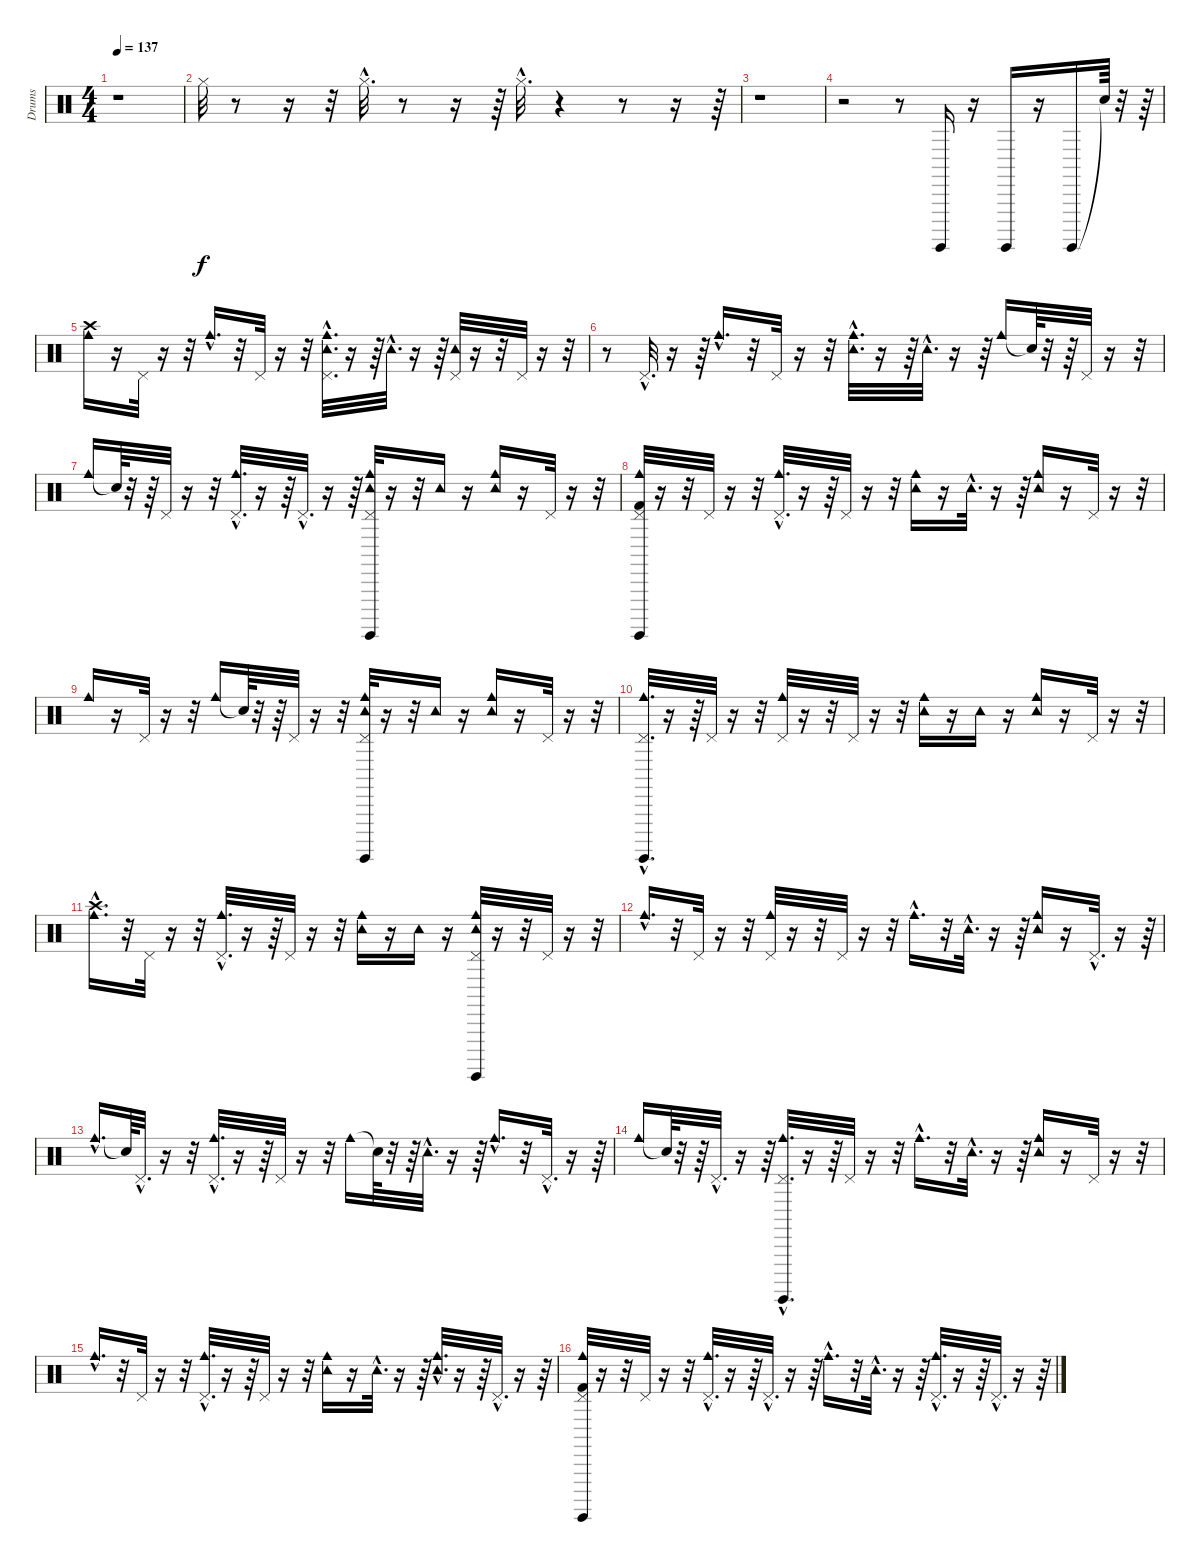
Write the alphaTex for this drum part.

\track ("Drums   " "Drums   ") {instrument percussion}
\staff {score}
\articulation defaults
\ts (4 4)
\tempo 137
\clef neutral
\ks c
r.1{dy f} |
"Hi-Hat (closed)".32 r.8 r.16 r.32 "Hi-Hat (closed)"{hac}.32{d} r.8 r.16 r.64 "Hi-Hat (closed)"{hac}.32{d} r.4 r.8 r.16 r.64 |
r.1 |
r.2 r.8 "Surdo (hit)".16 r.16 "Surdo (hit)".16 r.16 "Surdo (hit)".16 "Snare (hit)"{t}.64 r.32 r.64 |
("Crash high (hit)" "Cowbell medium (hit)").16 r.16 "Pedal Hi-Hat (hit)".32 r.16 r.32 "Cowbell medium (hit)"{hac}.16{d} r.32 "Pedal Hi-Hat (hit)".32 r.16 r.32 ("Pedal Hi-Hat (hit)"{hac} "Tambourine (hit)"{hac} "Cowbell medium (hit)"{hac}).32{d} r.16 r.64 "Tambourine (hit)"{hac}.32{d} r.16 r.64 ("Pedal Hi-Hat (hit)" "Tambourine (hit)").32 r.16 r.32 "Pedal Hi-Hat (hit)".32 r.16 r.32 |
r.8 "Pedal Hi-Hat (hit)"{hac}.32{d} r.16 r.64 "Cowbell medium (hit)"{hac}.16{d} r.32 "Pedal Hi-Hat (hit)".32 r.16 r.32 ("Tambourine (hit)"{hac} "Cowbell medium (hit)"{hac}).32{d} r.16 r.64 "Tambourine (hit)"{hac}.32{d} r.16 r.64 "Cowbell medium (hit)".16 "Snare (hit)"{t}.64 r.32 r.64 "Pedal Hi-Hat (hit)".32 r.16 r.32 |
"Cowbell medium (hit)".16 "Snare (hit)"{t}.64 r.32 r.64 "Pedal Hi-Hat (hit)".32 r.16 r.32 ("Pedal Hi-Hat (hit)"{hac} "Cowbell medium (hit)"{hac}).32{d} r.16 r.64 "Pedal Hi-Hat (hit)"{hac}.32{d} r.16 r.64 ("Pedal Hi-Hat (hit)" "Surdo (hit)" "Tambourine (hit)" "Cowbell medium (hit)").32 r.16 r.32 "Tambourine (hit)".16 r.16 ("Tambourine (hit)" "Cowbell medium (hit)").16 r.16 "Pedal Hi-Hat (hit)".32 r.16 r.32 |
("Kick (hit) 2" "Pedal Hi-Hat (hit)" "Surdo (hit)" "Cowbell medium (hit)").32 r.16 r.32 "Pedal Hi-Hat (hit)".32 r.16 r.32 ("Pedal Hi-Hat (hit)"{hac} "Cowbell medium (hit)"{hac}).32{d} r.16 r.64 "Pedal Hi-Hat (hit)".32 r.16 r.32 ("Tambourine (hit)" "Cowbell medium (hit)").16 r.16 "Tambourine (hit)"{hac}.32{d} r.16 r.64 ("Tambourine (hit)" "Cowbell medium (hit)").16 r.16 "Pedal Hi-Hat (hit)".32 r.16 r.32 |
"Cowbell medium (hit)".16 r.16 "Pedal Hi-Hat (hit)".32 r.16 r.32 "Cowbell medium (hit)".16 "Snare (hit)"{t}.64 r.32 r.64 "Pedal Hi-Hat (hit)".32 r.16 r.32 ("Pedal Hi-Hat (hit)" "Surdo (hit)" "Tambourine (hit)" "Cowbell medium (hit)").32 r.16 r.32 "Tambourine (hit)".16 r.16 ("Tambourine (hit)" "Cowbell medium (hit)").16 r.16 "Pedal Hi-Hat (hit)".32 r.16 r.32 |
("Pedal Hi-Hat (hit)"{hac} "Surdo (hit)"{hac} "Cowbell medium (hit)"{hac}).32{d} r.16 r.64 "Pedal Hi-Hat (hit)".32 r.16 r.32 ("Pedal Hi-Hat (hit)" "Cowbell medium (hit)").32 r.16 r.32 "Pedal Hi-Hat (hit)".32 r.16 r.32 ("Tambourine (hit)" "Cowbell medium (hit)").16 r.16 "Tambourine (hit)".16 r.16 ("Tambourine (hit)" "Cowbell medium (hit)").16 r.16 "Pedal Hi-Hat (hit)".32 r.16 r.32 |
("Crash high (hit)"{hac} "Cowbell medium (hit)"{hac}).16{d} r.32 "Pedal Hi-Hat (hit)".32 r.16 r.32 ("Pedal Hi-Hat (hit)"{hac} "Cowbell medium (hit)"{hac}).32{d} r.16 r.64 "Pedal Hi-Hat (hit)".32 r.16 r.32 ("Tambourine (hit)" "Cowbell medium (hit)").16 r.16 "Tambourine (hit)".16 r.16 ("Pedal Hi-Hat (hit)" "Surdo (hit)" "Tambourine (hit)" "Cowbell medium (hit)").32 r.16 r.32 "Pedal Hi-Hat (hit)".32 r.16 r.32 |
"Cowbell medium (hit)"{hac}.16{d} r.32 "Pedal Hi-Hat (hit)".32 r.16 r.32 ("Pedal Hi-Hat (hit)" "Cowbell medium (hit)").32 r.16 r.32 "Pedal Hi-Hat (hit)".32 r.16 r.32 "Cowbell medium (hit)"{hac}.16{d} r.32 "Tambourine (hit)"{hac}.32{d} r.16 r.64 ("Tambourine (hit)" "Cowbell medium (hit)").16 r.16 "Pedal Hi-Hat (hit)"{hac}.32{d} r.16 r.64 |
"Cowbell medium (hit)"{hac}.16{d} "Snare (hit)"{t}.64 "Pedal Hi-Hat (hit)"{hac}.32{d} r.16 r.32 ("Pedal Hi-Hat (hit)"{hac} "Cowbell medium (hit)"{hac}).32{d} r.16 r.64 "Pedal Hi-Hat (hit)".32 r.16 r.32 "Cowbell medium (hit)".16 "Snare (hit)"{t}.64 r.32 r.64 "Tambourine (hit)"{hac}.32{d} r.16 r.64 "Cowbell medium (hit)"{hac}.16{d} r.32 "Pedal Hi-Hat (hit)"{hac}.32{d} r.16 r.64 |
"Cowbell medium (hit)".16 "Snare (hit)"{t}.64 r.32 r.64 "Pedal Hi-Hat (hit)"{hac}.32{d} r.16 r.64 ("Pedal Hi-Hat (hit)"{hac} "Surdo (hit)"{hac} "Cowbell medium (hit)"{hac}).32{d} r.16 r.64 "Pedal Hi-Hat (hit)".32 r.16 r.32 "Cowbell medium (hit)"{hac}.16{d} r.32 "Tambourine (hit)"{hac}.32{d} r.16 r.64 ("Tambourine (hit)" "Cowbell medium (hit)").16 r.16 "Pedal Hi-Hat (hit)".32 r.16 r.32 |
"Cowbell medium (hit)"{hac}.16{d} r.32 "Pedal Hi-Hat (hit)".32 r.16 r.32 ("Pedal Hi-Hat (hit)"{hac} "Cowbell medium (hit)"{hac}).32{d} r.16 r.64 "Pedal Hi-Hat (hit)".32 r.16 r.32 ("Tambourine (hit)" "Cowbell medium (hit)").16 r.16 "Tambourine (hit)"{hac}.32{d} r.16 r.64 ("Tambourine (hit)"{hac} "Cowbell medium (hit)"{hac}).32{d} r.16 r.64 "Pedal Hi-Hat (hit)"{hac}.32{d} r.16 r.64 |
("Kick (hit) 2" "Pedal Hi-Hat (hit)" "Surdo (hit)" "Cowbell medium (hit)").32 r.16 r.32 "Pedal Hi-Hat (hit)".32 r.16 r.32 ("Pedal Hi-Hat (hit)"{hac} "Cowbell medium (hit)"{hac}).32{d} r.16 r.64 "Pedal Hi-Hat (hit)"{hac}.32{d} r.16 r.64 "Cowbell medium (hit)"{hac}.16{d} r.32 "Tambourine (hit)"{hac}.32{d} r.16 r.64 ("Pedal Hi-Hat (hit)"{hac} "Cowbell medium (hit)"{hac}).32{d} r.16 r.64 "Pedal Hi-Hat (hit)"{hac}.32{d} r.16 r.64
